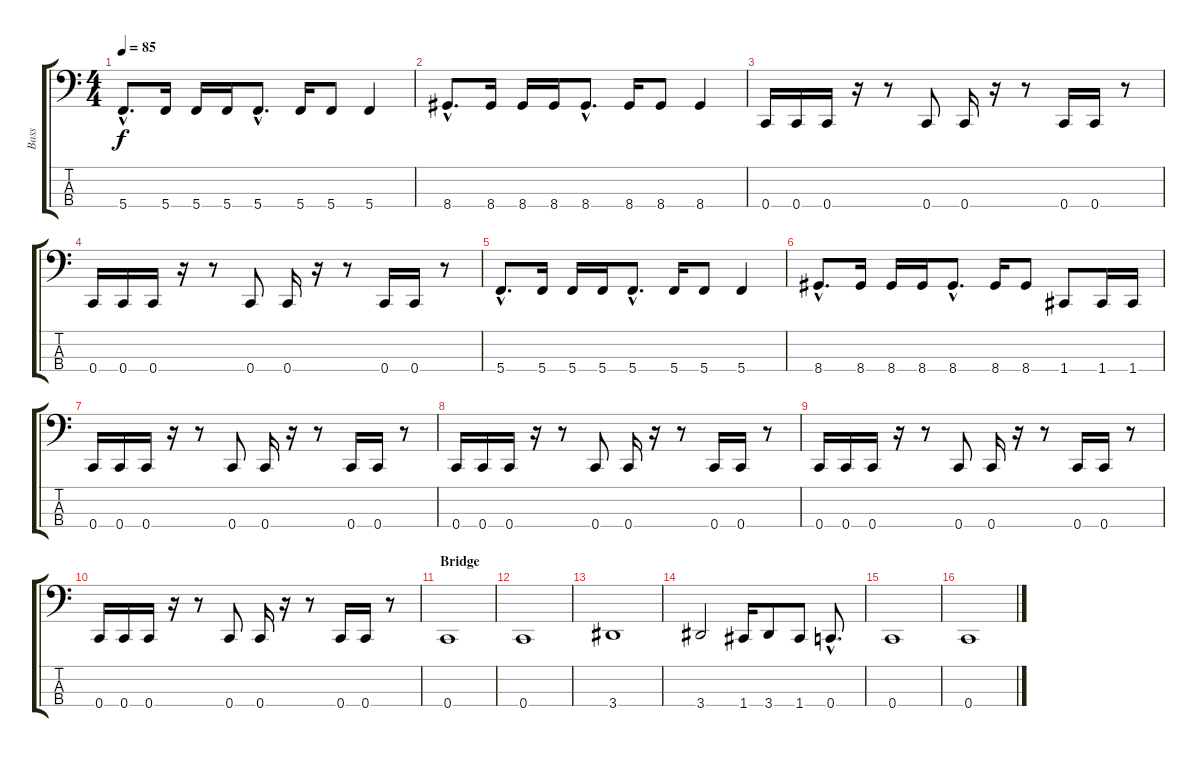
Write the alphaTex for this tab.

\track ("Bass" "Bass") {instrument electricbassfinger}
\staff {score tabs}
\tuning (F2 C2 G1 C1) {hide}
\ts (4 4)
\tempo 85
\clef f4
\ks c
5.4{hac}.8{d dy f} 5.4.16 5.4.16 5.4.16 5.4{hac}.8{d} 5.4.16 5.4.8 5.4.4 |
8.4{hac}.8{d} 8.4.16 8.4.16 8.4.16 8.4{hac}.8{d} 8.4.16 8.4.8 8.4.4 |
0.4.16 0.4.16 0.4.16 r.16 r.8 0.4.8 0.4.16 r.16 r.8 0.4.16 0.4.16 r.8 |
0.4.16 0.4.16 0.4.16 r.16 r.8 0.4.8 0.4.16 r.16 r.8 0.4.16 0.4.16 r.8 |
5.4{hac}.8{d} 5.4.16 5.4.16 5.4.16 5.4{hac}.8{d} 5.4.16 5.4.8 5.4.4 |
8.4{hac}.8{d} 8.4.16 8.4.16 8.4.16 8.4{hac}.8{d} 8.4.16 8.4.8 1.4.8 1.4.16 1.4.16 |
0.4.16 0.4.16 0.4.16 r.16 r.8 0.4.8 0.4.16 r.16 r.8 0.4.16 0.4.16 r.8 |
0.4.16 0.4.16 0.4.16 r.16 r.8 0.4.8 0.4.16 r.16 r.8 0.4.16 0.4.16 r.8 |
0.4.16 0.4.16 0.4.16 r.16 r.8 0.4.8 0.4.16 r.16 r.8 0.4.16 0.4.16 r.8 |
0.4.16 0.4.16 0.4.16 r.16 r.8 0.4.8 0.4.16 r.16 r.8 0.4.16 0.4.16 r.8 |
\section ("" "Bridge")
0.4.1 |
0.4.1 |
3.4.1 |
3.4.2 1.4.16 3.4.8 1.4.8 0.4{hac}.8{d} |
0.4.1 |
0.4.1
